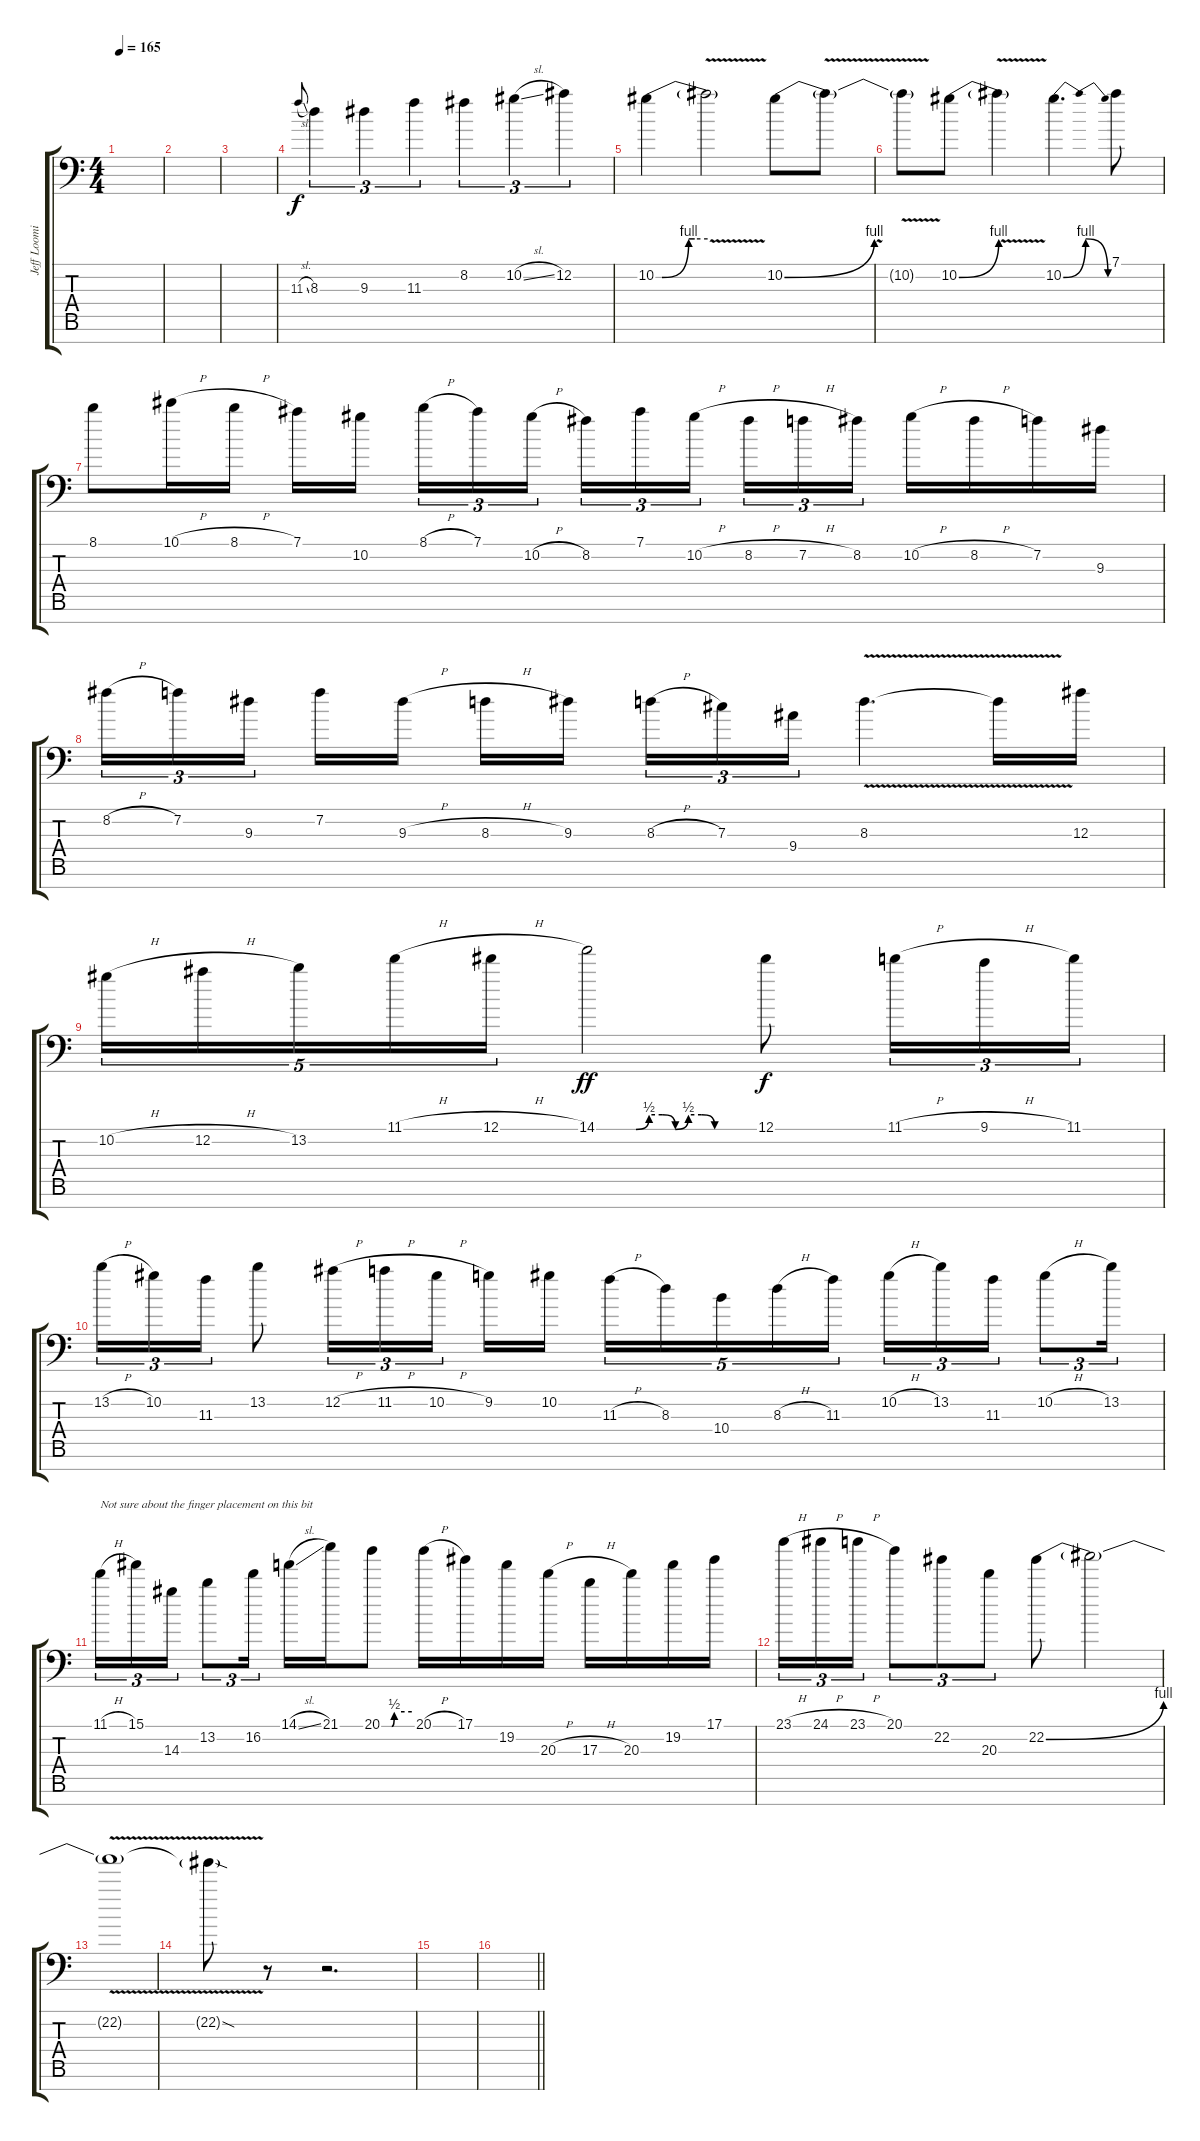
\track ("Jeff Loomis Lead Gtr" "Jeff Loomi") {instrument distortionguitar}
\staff {score tabs}
\tuning (Eb4 Bb3 Gb3 Db3 Ab2 Eb2 Bb1) {hide}
\ts (4 4)
\tempo 165
\clef f4
\ks c
|
|
|
11.3{sl}.8{gr onbeat} 8.3.4{tu (3 2)} 9.3.4{tu (3 2)} 11.3.4{tu (3 2)} 8.2.4{tu (3 2)} 10.2{sl}.4{tu (3 2)} 12.2.4{tu (3 2)} |
10.2{be (custom 0 0 7 0 38 4 45 4 60 4)}.4 10.2{v t}.2 10.2{be (bend 0 0 60 4)}.8 10.2{v t}.8 |
10.2{t}.8 10.2{be (bend 0 0 60 4)}.8 10.2{v t}.4 10.2{be (bendrelease 0 0 6 4 45 4 60 0)}.4{d} 7.1.8 |
8.1.8 10.1{h}.16 8.1{h}.16 7.1.16 10.2.16{beam splitsecondary} 8.1{h}.16{tu (3 2)} 7.1.16{tu (3 2)} 10.2{h}.16{tu (3 2)} 8.2.16{tu (3 2)} 7.1.16{tu (3 2)} 10.2{h}.16{tu (3 2) beam splitsecondary} 8.2{h}.16{tu (3 2)} 7.2{h}.16{tu (3 2)} 8.2.16{tu (3 2)} 10.2{h}.16 8.2{h}.16 7.2.16 9.3.16 |
8.2{h}.16{tu (3 2)} 7.2.16{tu (3 2)} 9.3.16{tu (3 2) beam splitsecondary} 7.2.16 9.3{h}.16 8.3{h}.16 9.3.16{beam splitsecondary} 8.3{h}.16{tu (3 2)} 7.3.16{tu (3 2)} 9.4.16{tu (3 2)} 8.3{v}.4{d} 8.3{t}.16 12.3.16 |
10.2{h}.16{tu (5 4)} 12.2{h}.16{tu (5 4)} 13.2.16{tu (5 4)} 11.1{h}.16{tu (5 4)} 12.1{h}.16{tu (5 4)} 14.1{be (custom 0 0 15 0 20 2 25 2 30 0 35 2 40 2 45 0 60 0)}.2{dy ff} 12.1.8{dy f} 11.1{h}.16{tu (3 2)} 9.1{h}.16{tu (3 2)} 11.1.16{tu (3 2)} |
13.2{h}.16{tu (3 2)} 10.2.16{tu (3 2)} 11.3.16{tu (3 2)} 13.2.8 12.2{h}.16{tu (3 2)} 11.2{h}.16{tu (3 2)} 10.2{h}.16{tu (3 2) beam splitsecondary} 9.2.16 10.2.16 11.3{h}.16{tu (5 4)} 8.3.16{tu (5 4)} 10.4.16{tu (5 4)} 8.3{h}.16{tu (5 4)} 11.3.16{tu (5 4)} 10.2{h}.16{tu (3 2)} 13.2.16{tu (3 2)} 11.3.16{tu (3 2)} 10.2{h}.8{tu (3 2)} 13.2.16{tu (3 2)} |
11.1{h}.16{tu (3 2) txt "Not sure about the finger placement on this bit"} 15.1.16{tu (3 2)} 14.3.16{tu (3 2)} 13.2.8{tu (3 2)} 16.2.16{tu (3 2)} 14.1{sl}.16 21.1.16 20.1{be (custom 0 0 20 0 25 2 60 2)}.8 20.1{h}.16 17.1.16 19.2.16 20.3{h}.16 17.3{h}.16 20.3.16 19.2.16 17.1.16 |
23.1{h}.16{tu (3 2)} 24.1{h}.16{tu (3 2)} 23.1{h}.16{tu (3 2)} 20.1.8{tu (3 2)} 22.2.8{tu (3 2)} 20.3.8{tu (3 2)} 22.2{be (bend 0 0 60 4)}.8 22.2{t}.2 |
22.2{v t}.1 |
22.2{sod t}.8 r.8 r.2{d} |
|
\barLineRight lightlight
